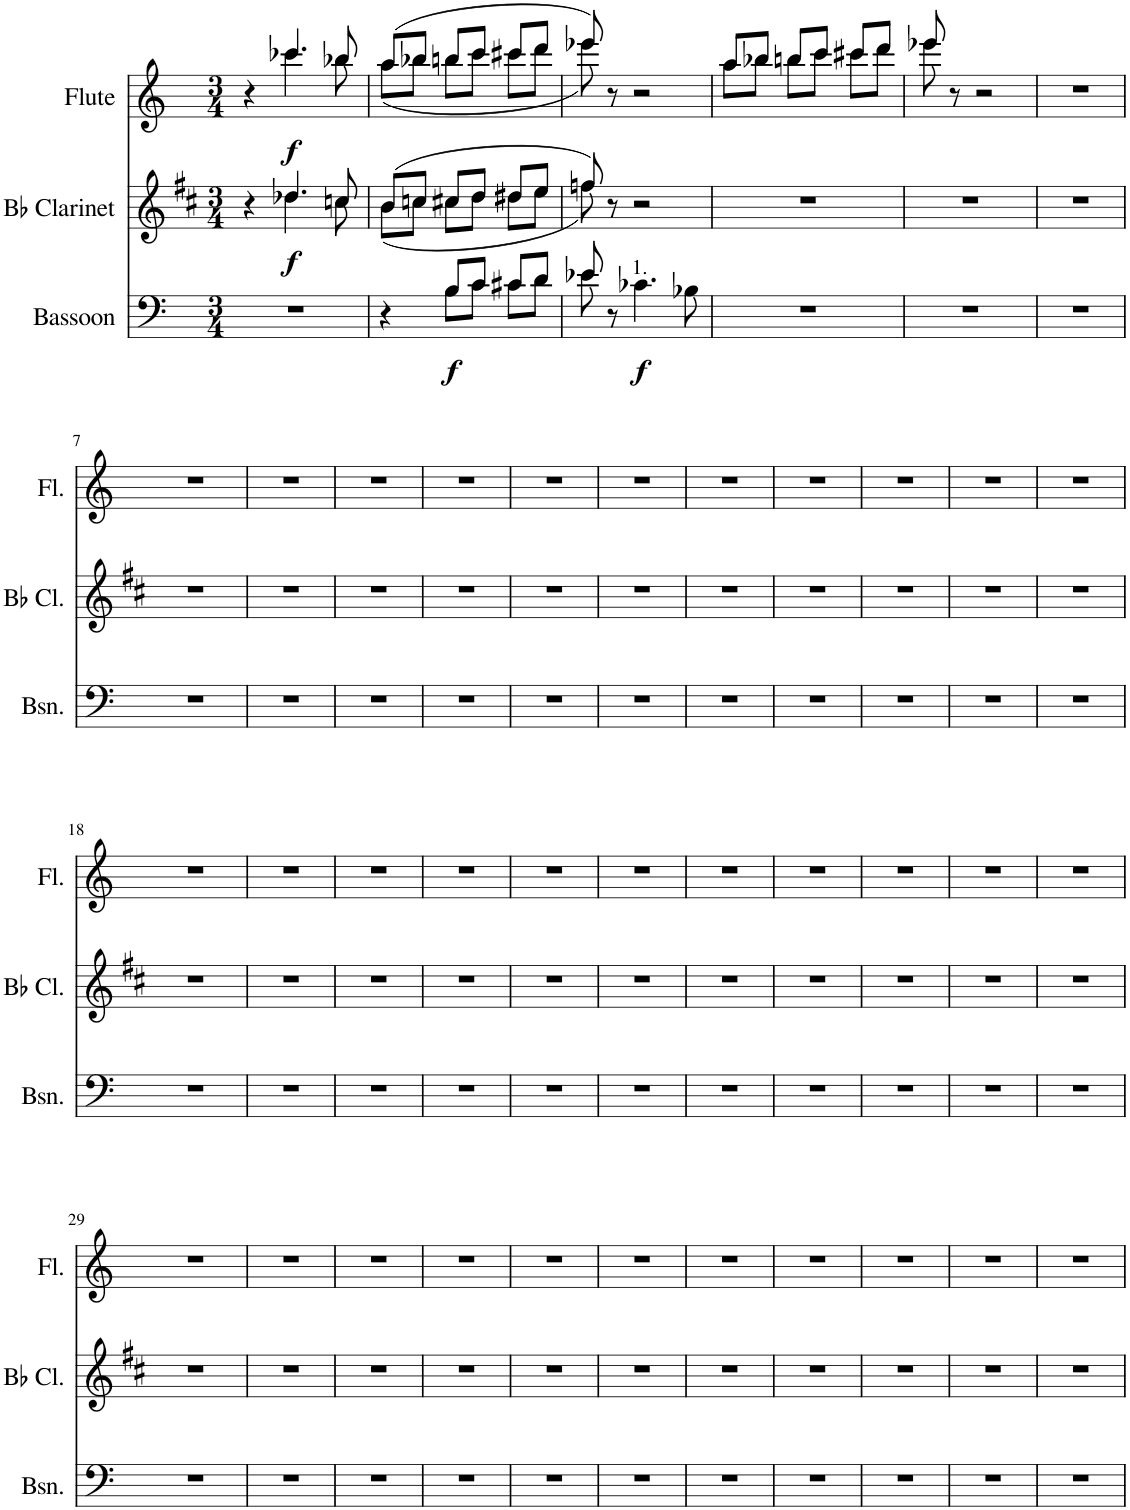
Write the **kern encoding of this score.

**kern	**dynam	**kern	**dynam	**kern	**dynam
*part3	*part3	*part2	*part2	*part1	*part1
*staff3	*staff3	*staff2	*staff2	*staff1	*staff1
*I"Bassoon	*	*I"Bb Clarinet	*	*I"Flute	*
*I'Bsn.	*	*I'Bb Cl.	*	*I'Fl.	*
*clefF4	*	*clefG2	*	*clefG2	*
*	*	*Trd1c2	*	*	*
*k[]	*	*k[f#c#]	*	*k[]	*
*M3/4	*	*M3/4	*	*M3/4	*
=1	=1	=1	=1	=1	=1
*	*	*^	*	*^	*
2.r	.	4r	4ryy	.	4r	4ryy	.
!	!	!	!	!LO:DY:b	!	!	!LO:DY:b
.	.	4.dd-X/	4.dd-\	f	4.ccc-X/	4.ccc-\	f
.	.	8ccn/	8cc\	.	8bb-X/	8bb-\	.
=2	=2	=2	=2	=2	=2	=2	=2
*^	*	*	*	*	*	*	*
4r	4ryy	.	(8b/L	(8b\L	.	(8aa/L	(8aa\L	.
.	.	.	8ccn/J	8cc\J	.	8bb-X/J	8bb-\J	.
!	!	!LO:DY:b	!	!	!	!	!	!
8B/L	8B\L	f	8cc#X/L	8cc#\L	.	8bbn/L	8bb\L	.
8c/J	8c\J	.	8dd/J	8dd\J	.	8ccc/J	8ccc\J	.
8c#X/L	8c#\L	.	8dd#X/L	8dd#\L	.	8ccc#X/L	8ccc#\L	.
8d/J	8d\J	.	8ee/J	8ee\J	.	8ddd/J	8ddd\J	.
=3	=3	=3	=3	=3	=3	=3	=3	=3
8e-X/	8e-\	.	8ffn/)	8ff\)	.	8eee-X/)	8eee-\)	.
8r	2ryy	.	8r	2ryy	.	8r	2ryy	.
!LO:TX:a:t=1.	!	!	!	!	!	!	!	!
!	!	!LO:DY:b	!	!	!	!	!	!
4.c-X\	.	f	2r	.	.	2r	.	.
8B-X\	8ryy	.	.	8ryy	.	.	8ryy	.
*v	*v	*	*	*	*	*	*	*
*	*	*v	*v	*	*	*	*
=4	=4	=4	=4	=4	=4	=4
2.r	.	2.r	.	8aa/L	8aa\L	.
.	.	.	.	8bb-X/J	8bb-\J	.
.	.	.	.	8bbn/L	8bb\L	.
.	.	.	.	8ccc/J	8ccc\J	.
.	.	.	.	8ccc#X/L	8ccc#\L	.
.	.	.	.	8ddd/J	8ddd\J	.
=5	=5	=5	=5	=5	=5	=5
2.r	.	2.r	.	8eee-X/	8eee-\	.
.	.	.	.	8r	2ryy	.
.	.	.	.	2r	.	.
.	.	.	.	.	8ryy	.
*	*	*	*	*v	*v	*
=6	=6	=6	=6	=6	=6
2.r	.	2.r	.	2.r	.
!!LO:LB:g=z
=7	=7	=7	=7	=7	=7
2.r	.	2.r	.	2.r	.
=8	=8	=8	=8	=8	=8
2.r	.	2.r	.	2.r	.
=9	=9	=9	=9	=9	=9
2.r	.	2.r	.	2.r	.
=10	=10	=10	=10	=10	=10
2.r	.	2.r	.	2.r	.
=11	=11	=11	=11	=11	=11
2.r	.	2.r	.	2.r	.
=12	=12	=12	=12	=12	=12
2.r	.	2.r	.	2.r	.
=13	=13	=13	=13	=13	=13
2.r	.	2.r	.	2.r	.
=14	=14	=14	=14	=14	=14
2.r	.	2.r	.	2.r	.
=15	=15	=15	=15	=15	=15
2.r	.	2.r	.	2.r	.
=16	=16	=16	=16	=16	=16
2.r	.	2.r	.	2.r	.
=17	=17	=17	=17	=17	=17
2.r	.	2.r	.	2.r	.
!!LO:LB:g=z
=18	=18	=18	=18	=18	=18
2.r	.	2.r	.	2.r	.
=19	=19	=19	=19	=19	=19
2.r	.	2.r	.	2.r	.
=20	=20	=20	=20	=20	=20
2.r	.	2.r	.	2.r	.
=21	=21	=21	=21	=21	=21
2.r	.	2.r	.	2.r	.
=22	=22	=22	=22	=22	=22
2.r	.	2.r	.	2.r	.
=23	=23	=23	=23	=23	=23
2.r	.	2.r	.	2.r	.
=24	=24	=24	=24	=24	=24
2.r	.	2.r	.	2.r	.
=25	=25	=25	=25	=25	=25
2.r	.	2.r	.	2.r	.
=26	=26	=26	=26	=26	=26
2.r	.	2.r	.	2.r	.
=27	=27	=27	=27	=27	=27
2.r	.	2.r	.	2.r	.
=28	=28	=28	=28	=28	=28
2.r	.	2.r	.	2.r	.
!!LO:LB:g=z
=29	=29	=29	=29	=29	=29
2.r	.	2.r	.	2.r	.
=30	=30	=30	=30	=30	=30
2.r	.	2.r	.	2.r	.
=31	=31	=31	=31	=31	=31
2.r	.	2.r	.	2.r	.
=32	=32	=32	=32	=32	=32
2.r	.	2.r	.	2.r	.
=33	=33	=33	=33	=33	=33
2.r	.	2.r	.	2.r	.
=34	=34	=34	=34	=34	=34
2.r	.	2.r	.	2.r	.
=35	=35	=35	=35	=35	=35
2.r	.	2.r	.	2.r	.
=36	=36	=36	=36	=36	=36
2.r	.	2.r	.	2.r	.
=37	=37	=37	=37	=37	=37
2.r	.	2.r	.	2.r	.
=38	=38	=38	=38	=38	=38
2.r	.	2.r	.	2.r	.
=39	=39	=39	=39	=39	=39
2.r	.	2.r	.	2.r	.
=	=	=	=	=	=
*-	*-	*-	*-	*-	*-
